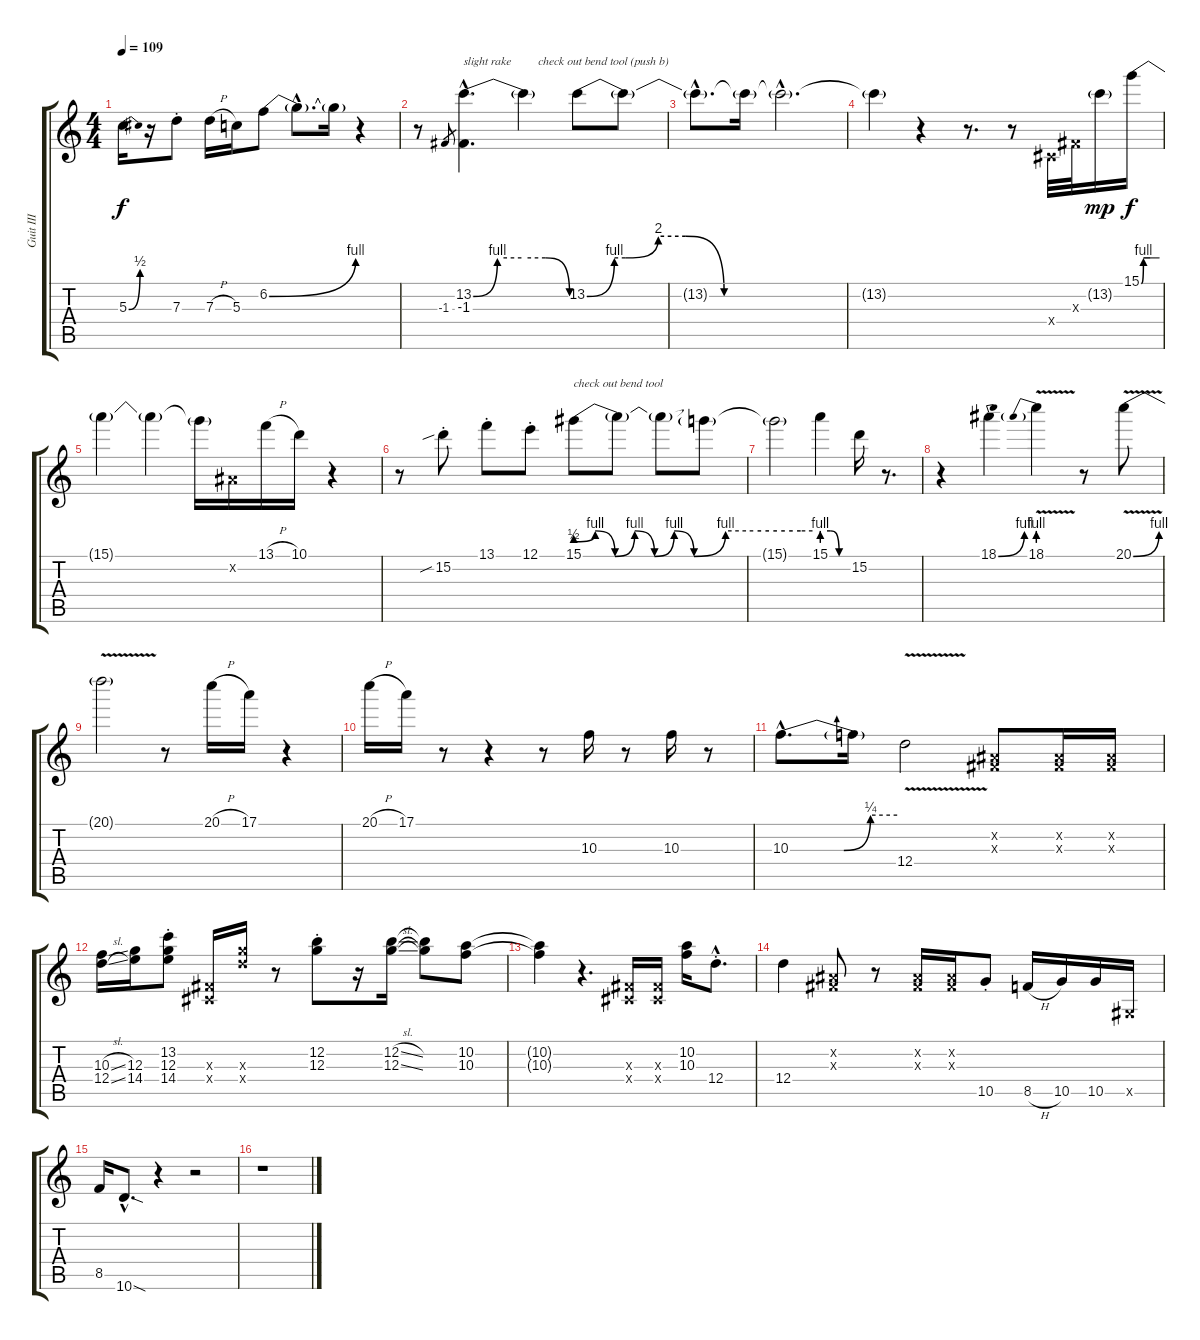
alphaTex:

\track ("Guit III" "Guit III") {instrument overdrivenguitar}
\staff {score tabs}
\tuning (E4 B3 G3 D3 A2 E2) {hide}
\ts (4 4)
\tempo 109
\clef g2
\ks c
5.3{be (bend 0 0 60 2)}.16{dy f} r.16 7.3{st}.8 7.3{h}.16 5.3.16 6.2{be (bend 0 0 60 4)}.8 6.2{hac t}.8{d} 6.2{t}.16 r.4 |
r.8 -1.3.8{gr} (13.2{be (custom 0 0 15 4 30 4 45 4 60 0) hac} -1.3{hac}).4{d txt "slight rake         check out bend tool (push b)"} 13.2{t}.4 13.2{be (custom 0 0 5 4 7 4 13 8 18 8 25 0 37 0 39 0 41 0 43 0 45 0 47 0 49 0 51 0 53 0 55 0 57 0 60 0)}.8 13.2{t}.8 |
13.2{hac t}.8{d} 13.2{t}.16 13.2{hac t}.2{d} |
13.2{t}.4 r.4 r.8{d} r.8 -1.4{x}.32 -1.3{x}.32 13.2{g}.16{dy mp} 15.1{be (custom 0 0 7 4 30 4 32 4 34 4 36 4 38 4 40 4 42 4 44 4 46 4 48 4 50 4 52 4 54 4 56 4 58 4 60 4)}.16{dy f} |
15.1{t}.4 15.1{t}.4 15.1{t}.16 -1.2{x}.16 13.1{h}.16 10.1.16 r.4 |
r.8 15.2{sib st}.8 13.1{st}.8 12.1{st}.8 15.1{be (custom 0 2 5 4 10 0 15 4 20 0 25 4 30 0 38 4 45 4 47 4 49 4 51 4 53 4 55 4 57 4 60 4)}.8{txt "check out bend tool"} 15.1{t}.8 15.1{t}.8 15.1{t}.8 |
15.1{t}.2 15.1{be (custom 0 4 20 4 40 0 60 0)}.4 15.2.16 r.8{d} |
r.4 18.1{be (bend 0 0 60 4)}.4 18.1{be (prebend 0 4 60 4) v}.4 r.8 20.1{be (bend 0 0 60 4) v}.8 |
20.1{t}.2 r.8 20.1{h}.16 17.1.16 r.4 |
20.1{h}.16 17.1.16 r.8 r.4 r.8 10.3.16 r.8 10.3.16 r.8 |
10.3{be (custom 0 0 30 0 45 1 60 1) hac}.8{d} 10.3{t}.16 12.4{v}.2 (-1.2{x} -1.3{x}).8 (-1.2{x} -1.3{x}).16 (-1.2{x} -1.3{x}).16 |
(10.3{sl} 12.4{sl}).16 (12.3 14.4).16 (13.2{st} 12.3{st} 14.4{st}).8 (-1.3{x} -1.4{x}).16 (12.3{x} 12.4{x}).16 r.8 (12.2{st} 12.3{st}).8 r.16 (12.2{sl} 12.3{sl}).16 (12.2{t} 12.3{t}).8 (10.2 10.3).8 |
(10.2{t} 10.3{t}).4 r.4{d} (-1.3{x} -1.4{x}).16 (-1.3{x} -1.4{x}).16 (10.2 10.3).16 12.4{hac st}.8{d} |
12.4.4 (-1.2{x} -1.3{x}).8 r.8 (-1.2{x} -1.3{x}).16 (-1.2{x} -1.3{x}).16 10.5{st}.8 8.5{h}.16 10.5.16 10.5.16 -1.5{x}.16 |
8.5.16 10.6{sod hac}.8{d} r.4 r.2 |
r.1
